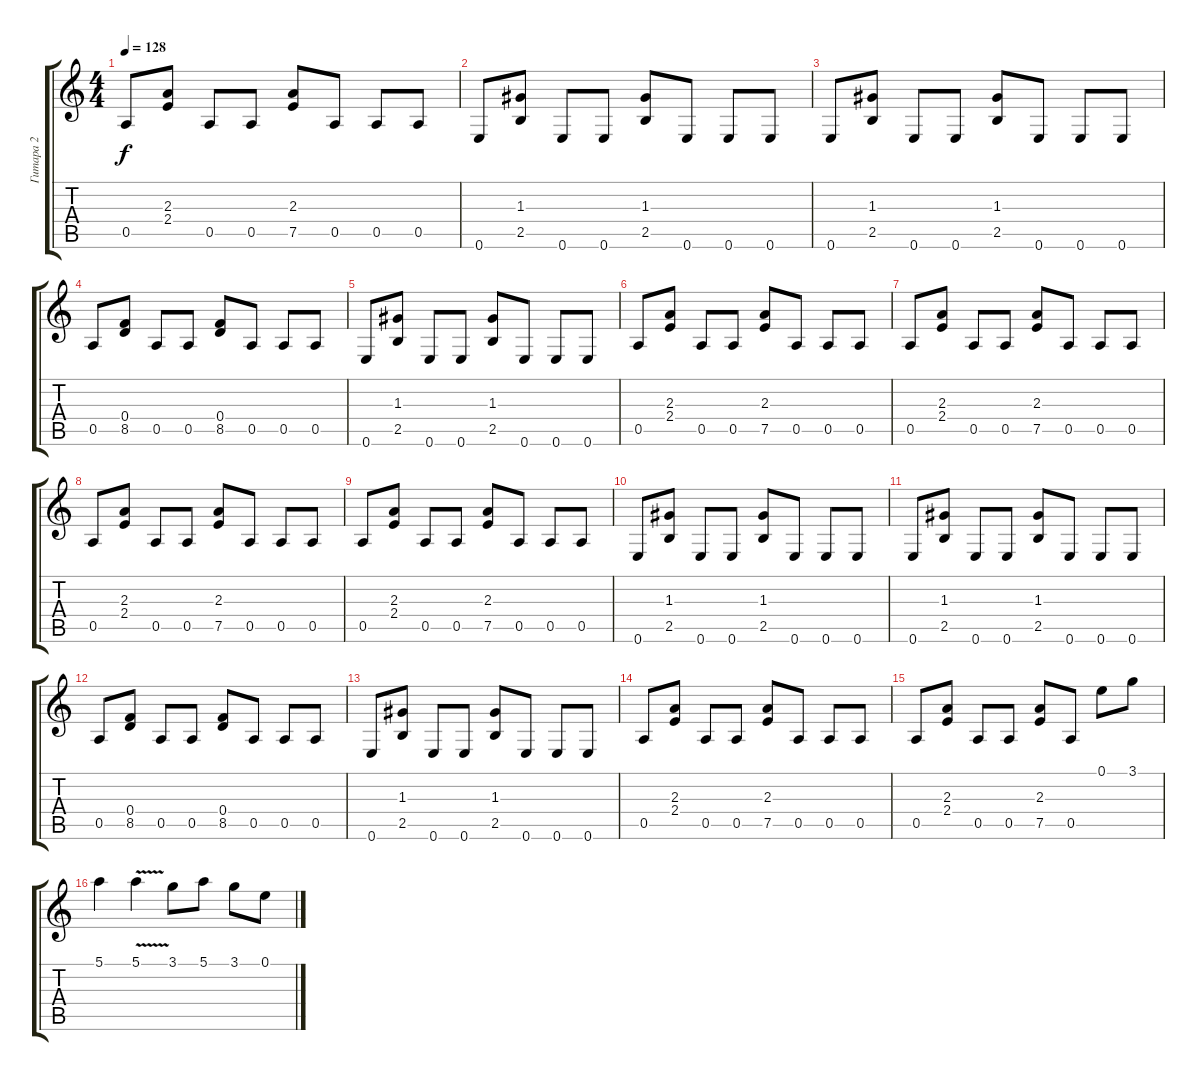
\track ("Гитара 2" "Гитара 2") {instrument distortionguitar}
\staff {score tabs}
\tuning (E4 B3 G3 D3 A2 E2) {hide}
\ts (4 4)
\tempo 128
\clef g2
\ks c
0.5.8{dy f} (2.3 2.4).8 0.5.8 0.5.8 (2.3 7.5).8 0.5.8 0.5.8 0.5.8 |
0.6.8 (1.3 2.5).8 0.6.8 0.6.8 (1.3 2.5).8 0.6.8 0.6.8 0.6.8 |
0.6.8 (1.3 2.5).8 0.6.8 0.6.8 (1.3 2.5).8 0.6.8 0.6.8 0.6.8 |
0.5.8 (0.4 8.5).8 0.5.8 0.5.8 (0.4 8.5).8 0.5.8 0.5.8 0.5.8 |
0.6.8 (1.3 2.5).8 0.6.8 0.6.8 (1.3 2.5).8 0.6.8 0.6.8 0.6.8 |
0.5.8 (2.3 2.4).8 0.5.8 0.5.8 (2.3 7.5).8 0.5.8 0.5.8 0.5.8 |
0.5.8 (2.3 2.4).8 0.5.8 0.5.8 (2.3 7.5).8 0.5.8 0.5.8 0.5.8 |
0.5.8 (2.3 2.4).8 0.5.8 0.5.8 (2.3 7.5).8 0.5.8 0.5.8 0.5.8 |
0.5.8 (2.3 2.4).8 0.5.8 0.5.8 (2.3 7.5).8 0.5.8 0.5.8 0.5.8 |
0.6.8 (1.3 2.5).8 0.6.8 0.6.8 (1.3 2.5).8 0.6.8 0.6.8 0.6.8 |
0.6.8 (1.3 2.5).8 0.6.8 0.6.8 (1.3 2.5).8 0.6.8 0.6.8 0.6.8 |
0.5.8 (0.4 8.5).8 0.5.8 0.5.8 (0.4 8.5).8 0.5.8 0.5.8 0.5.8 |
0.6.8 (1.3 2.5).8 0.6.8 0.6.8 (1.3 2.5).8 0.6.8 0.6.8 0.6.8 |
0.5.8 (2.3 2.4).8 0.5.8 0.5.8 (2.3 7.5).8 0.5.8 0.5.8 0.5.8 |
0.5.8 (2.3 2.4).8 0.5.8 0.5.8 (2.3 7.5).8 0.5.8 0.1.8{volume 15} 3.1.8 |
5.1.4 5.1{v}.4 3.1.8 5.1.8 3.1.8 0.1.8
